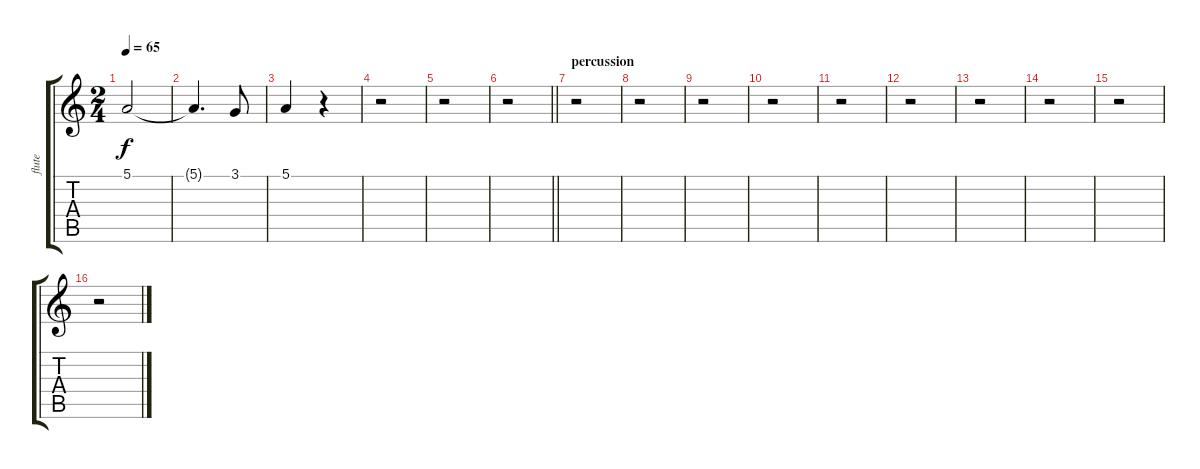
\track ("flute" "flute") {instrument flute}
\staff {score tabs}
\tuning (E4 B3 G3 D3 A2 E2) {hide}
\ts (2 4)
\tempo 65
\clef g2
\ks c
5.1.2{dy f} |
5.1{t}.4{d} 3.1.8 |
5.1.4 r.4 |
r.2 |
r.2 |
\barLineRight lightlight
r.2 |
\section ("" "percussion")
r.2 |
r.2 |
r.2 |
r.2 |
r.2 |
r.2 |
r.2 |
r.2 |
r.2 |
r.2
